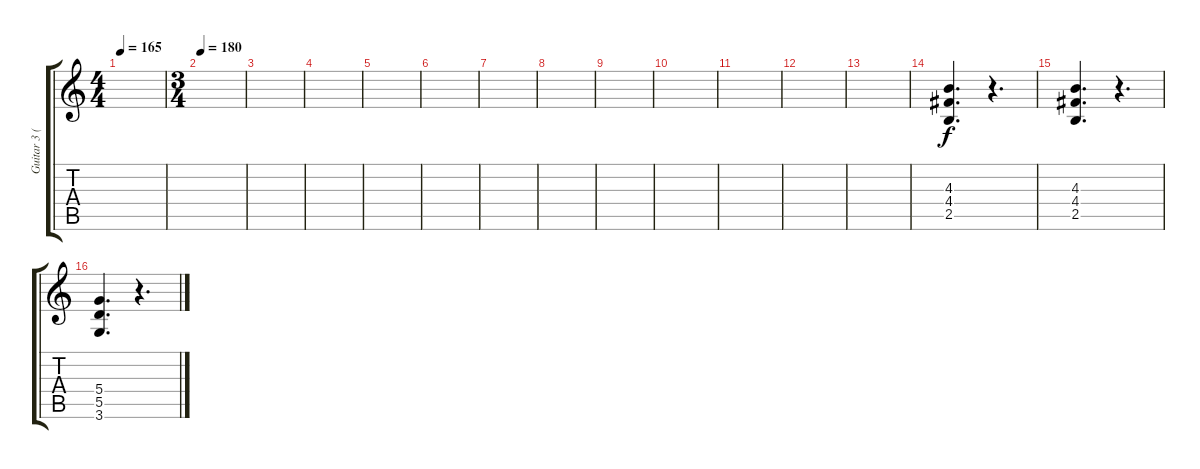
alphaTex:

\track ("Guitar 3 (fill/right)" "Guitar 3 (") {instrument distortionguitar}
\staff {score tabs}
\tuning (E4 B3 G3 D3 A2 E2) {hide}
\ts (4 4)
\tempo 165
\clef g2
\ks c
|
\ts (3 4)
\tempo 180
|
|
|
|
|
|
|
|
|
|
|
|
(4.3 4.4 2.5).4{d} r.4{d} |
(4.3 4.4 2.5).4{d} r.4{d} |
(5.4 5.5 3.6).4{d} r.4{d}
